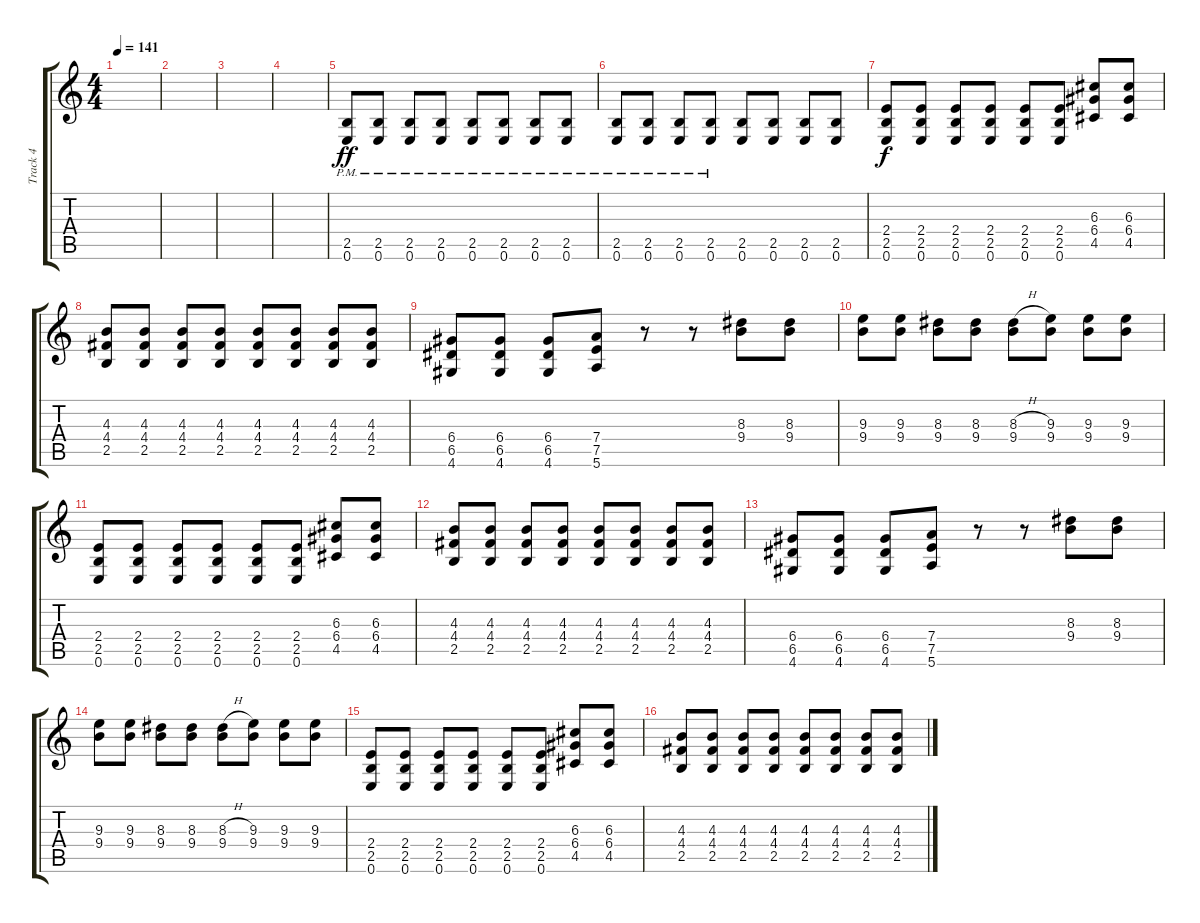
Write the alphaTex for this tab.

\track ("Track 4" "Track 4") {instrument distortionguitar}
\staff {score tabs}
\tuning (E4 B3 G3 D3 A2 E2) {hide}
\ts (4 4)
\tempo 141
\clef g2
\ks c
|
|
|
|
(2.5{pm} 0.6{pm}).8{dy ff volume 10} (2.5{pm} 0.6{pm}).8 (2.5{pm} 0.6{pm}).8 (2.5{pm} 0.6{pm}).8 (2.5{pm} 0.6{pm}).8 (2.5{pm} 0.6{pm}).8 (2.5{pm} 0.6{pm}).8 (2.5{pm} 0.6{pm}).8 |
(2.5{pm} 0.6{pm}).8 (2.5{pm} 0.6{pm}).8 (2.5{pm} 0.6{pm}).8 (2.5{pm} 0.6{pm}).8 (2.5 0.6).8 (2.5 0.6).8 (2.5 0.6).8 (2.5 0.6).8 |
(2.4 2.5 0.6).8{dy f} (2.4 2.5 0.6).8 (2.4 2.5 0.6).8 (2.4 2.5 0.6).8 (2.4 2.5 0.6).8 (2.4 2.5 0.6).8 (6.3 6.4 4.5).8 (6.3 6.4 4.5).8 |
(4.3 4.4 2.5).8 (4.3 4.4 2.5).8 (4.3 4.4 2.5).8 (4.3 4.4 2.5).8 (4.3 4.4 2.5).8 (4.3 4.4 2.5).8 (4.3 4.4 2.5).8 (4.3 4.4 2.5).8 |
(6.4 6.5 4.6).8 (6.4 6.5 4.6).8 (6.4 6.5 4.6).8 (7.4 7.5 5.6).8 r.8 r.8 (8.3 9.4).8 (8.3 9.4).8 |
(9.3 9.4).8 (9.3 9.4).8 (8.3 9.4).8 (8.3 9.4).8 (8.3{h} 9.4).8 (9.3 9.4).8 (9.3 9.4).8 (9.3 9.4).8 |
(2.4 2.5 0.6).8 (2.4 2.5 0.6).8 (2.4 2.5 0.6).8 (2.4 2.5 0.6).8 (2.4 2.5 0.6).8 (2.4 2.5 0.6).8 (6.3 6.4 4.5).8 (6.3 6.4 4.5).8 |
(4.3 4.4 2.5).8 (4.3 4.4 2.5).8 (4.3 4.4 2.5).8 (4.3 4.4 2.5).8 (4.3 4.4 2.5).8 (4.3 4.4 2.5).8 (4.3 4.4 2.5).8 (4.3 4.4 2.5).8 |
(6.4 6.5 4.6).8 (6.4 6.5 4.6).8 (6.4 6.5 4.6).8 (7.4 7.5 5.6).8 r.8 r.8 (8.3 9.4).8 (8.3 9.4).8 |
(9.3 9.4).8 (9.3 9.4).8 (8.3 9.4).8 (8.3 9.4).8 (8.3{h} 9.4).8 (9.3 9.4).8 (9.3 9.4).8 (9.3 9.4).8 |
(2.4 2.5 0.6).8 (2.4 2.5 0.6).8 (2.4 2.5 0.6).8 (2.4 2.5 0.6).8 (2.4 2.5 0.6).8 (2.4 2.5 0.6).8 (6.3 6.4 4.5).8 (6.3 6.4 4.5).8 |
(4.3 4.4 2.5).8 (4.3 4.4 2.5).8 (4.3 4.4 2.5).8 (4.3 4.4 2.5).8 (4.3 4.4 2.5).8 (4.3 4.4 2.5).8 (4.3 4.4 2.5).8 (4.3 4.4 2.5).8
